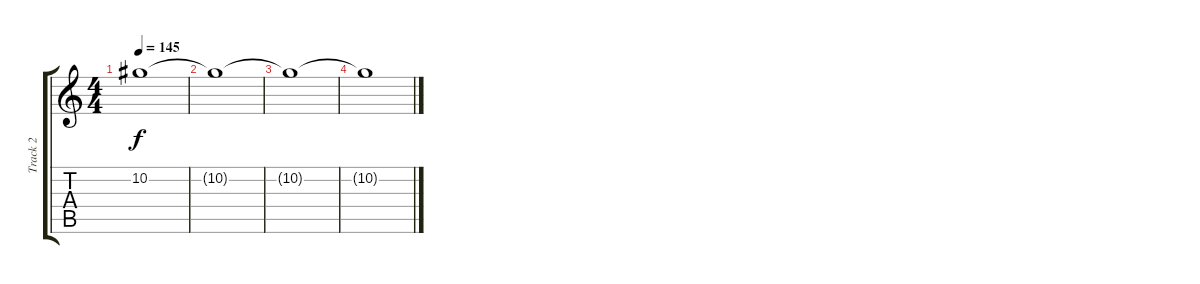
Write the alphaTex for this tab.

\track ("Track 2" "Track 2") {instrument overdrivenguitar}
\staff {score tabs}
\tuning (Eb4 Bb3 Gb3 Db3 Ab2 Db2) {hide}
\ts (4 4)
\tempo 145
\clef g2
\ks c
10.2.1{dy f} |
10.2{t}.1 |
10.2{t}.1 |
10.2{t}.1
